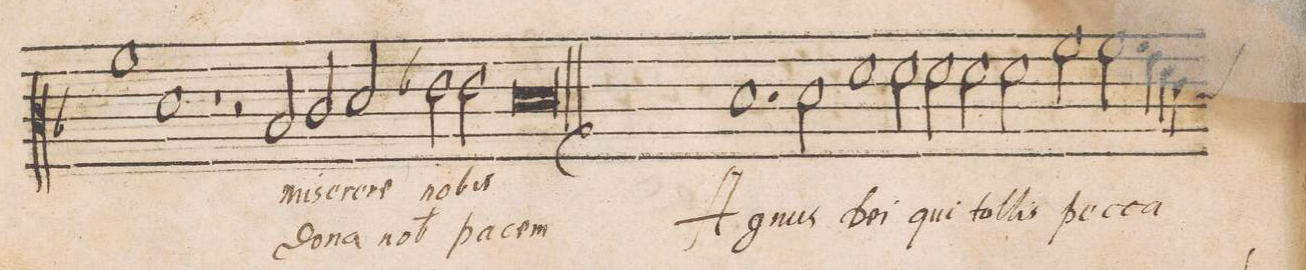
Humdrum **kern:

**kern	**text	**text
*I"CANTVS	*	*
*clefC2	*	*
*k[b-]	*	*
1a	no-	pa-
=26	=26	=26
1d	-bis	-cem
1r	.	.
*	*Xij	*Xij
=27	=27	=27
2r	.	.
2B-/	mi-	do-
2c/	-se-	-na
2d/	-re-	no-
=28	=28	=28
2e-X\	-re	-b(is)
2e-\	no-	pa-
0.d	-bis	-cem
=29	=29	=29
=30||	=30||	=30||
*yyM2/1	*	*
*yyM2/1	*	*
1.d	A-	.
2d\	-gnus	.
=31	=31	=31
1f	De-	.
2f\	-i	.
2f\	qui	.
=32	=32	=32
2f\	tol-	.
2f\	-lis	.
2a\	pec-	.
2.a\	-ca-	.
=33	=33	=33
4g\	.	.
4f\	.	.
*custos:d	*	*
4e\	.	.
*-	*-	*-
